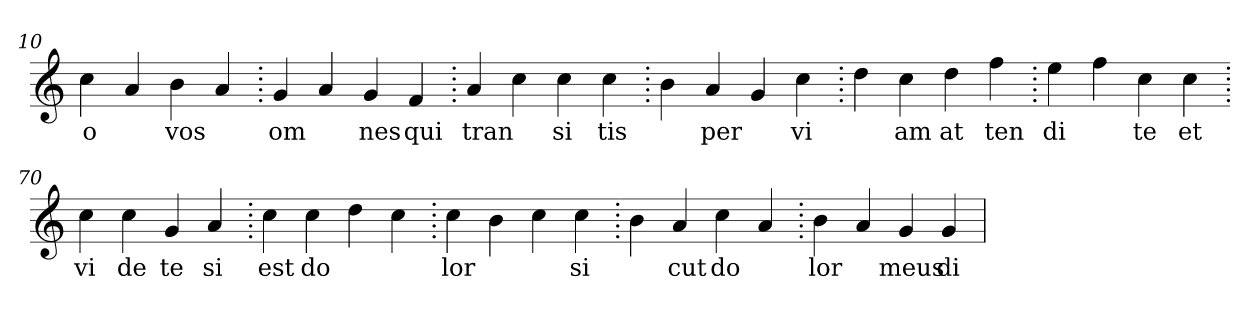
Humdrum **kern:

**kern	**text
*part1	*part1
*staff1	*staff1
*clefG2	*
=10.	=10.
4cc	o
4a	.
4b	vos
4a	.
=20.	=20.
4g	om
4a	.
4g	nes
4f	qui
=30.	=30.
4a	tran
4cc	.
4cc	si
4cc	tis
=40.	=40.
4b	.
4a	per
4g	.
4cc	vi
=50.	=50.
4dd	.
4cc	am
4dd	at
4ff	ten
=60.	=60.
4ee	di
4ff	.
4cc	te
4cc	et
=70.	=70.
4cc	vi
4cc	de
4g	te
4a	si
=80.	=80.
4cc	est
4cc	do
4dd	.
4cc	.
=90.	=90.
4cc	lor
4b	.
4cc	.
4cc	si
=100.	=100.
4b	.
4a	cut
4cc	do
4a	.
=110.	=110.
4b	lor
4a	.
4g	meus
4g	di
=	=
*-	*-
